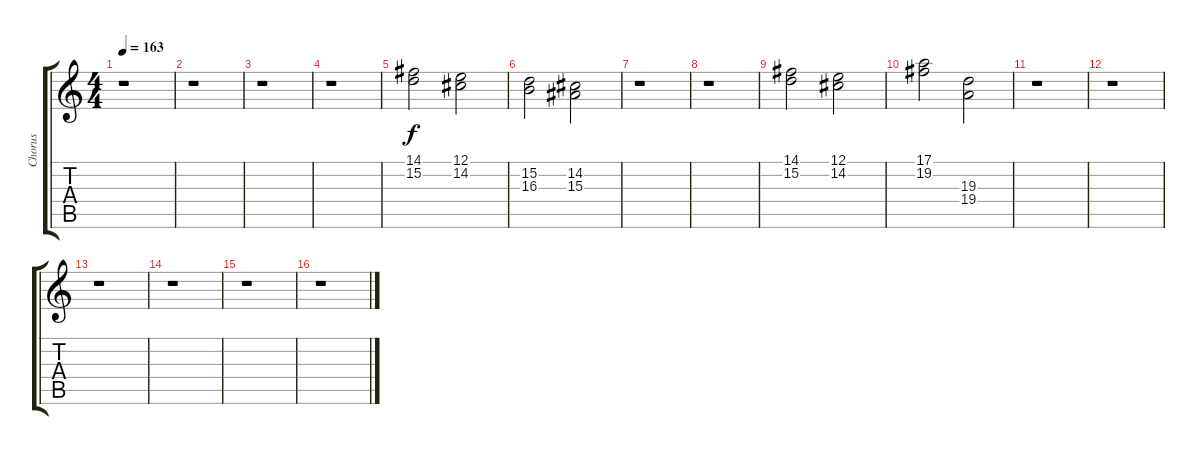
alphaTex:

\track ("Chorus" "Chorus") {instrument lead6voice}
\staff {score tabs}
\tuning (E4 B3 G3 D3 A2 E2) {hide}
\ts (4 4)
\tempo 163
\clef g2
\ks c
r.1{dy f} |
r.1 |
r.1 |
r.1 |
(14.1 15.2).2 (12.1 14.2).2 |
(15.2 16.3).2 (14.2 15.3).2 |
r.1 |
r.1 |
(14.1 15.2).2 (12.1 14.2).2 |
(17.1 19.2).2 (19.3 19.4).2 |
r.1 |
r.1 |
r.1 |
r.1 |
r.1 |
r.1
